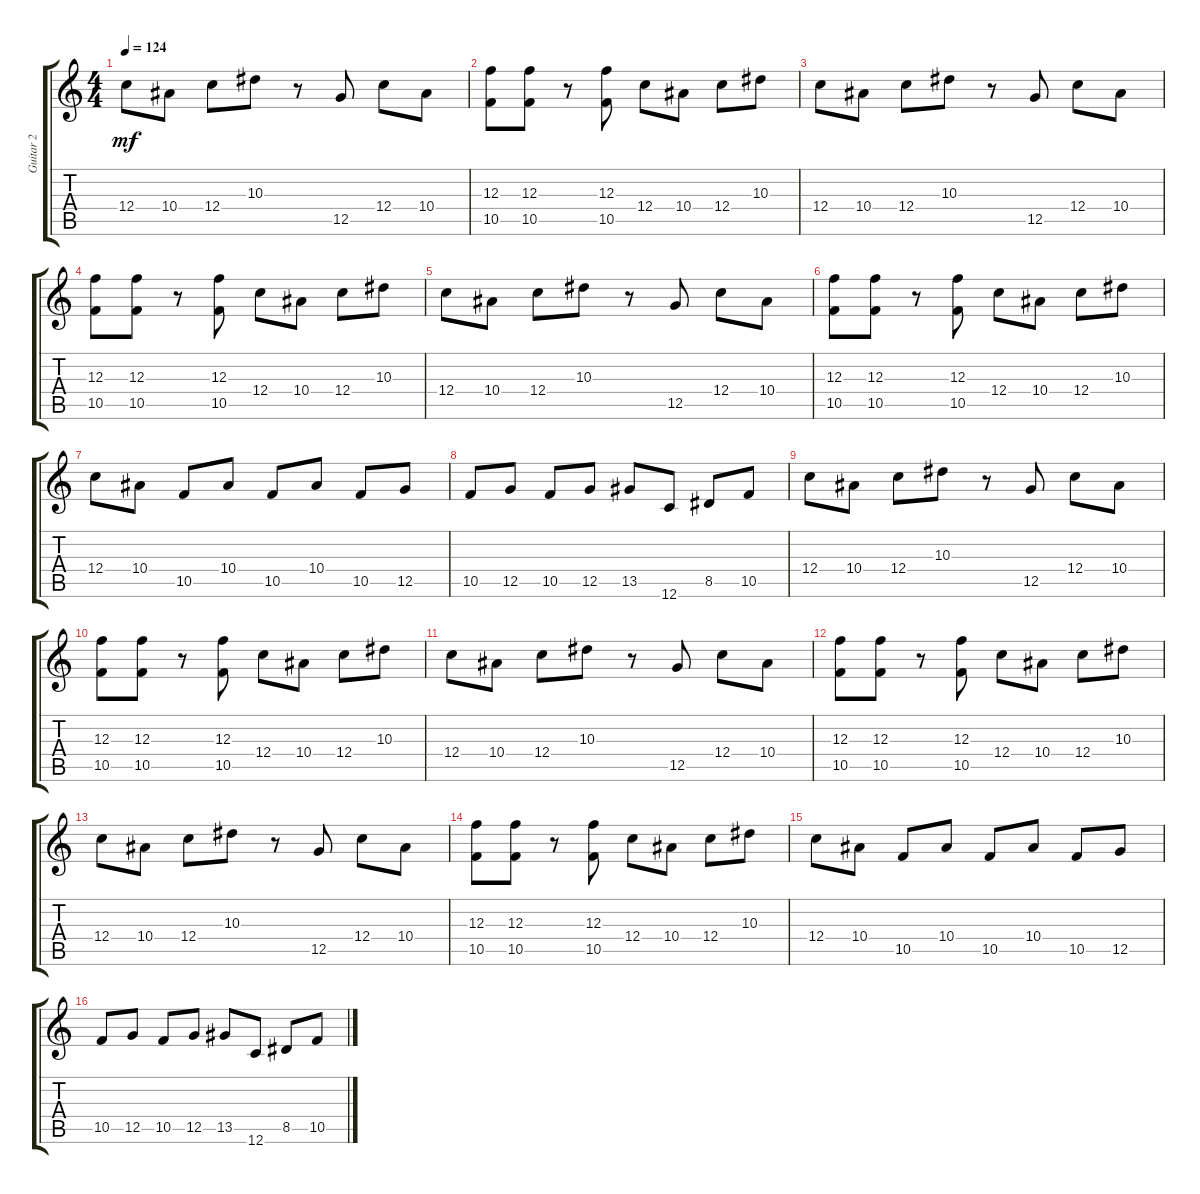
\track ("Guitar 2" "Guitar 2") {instrument electricguitarclean}
\staff {score tabs}
\tuning (D4 A3 F3 C3 G2 C2) {hide}
\ts (4 4)
\tempo 124
\clef g2
\ks c
12.4.8{dy mf} 10.4.8 12.4.8 10.3.8 r.8 12.5.8 12.4.8 10.4.8 |
(12.3 10.5).8 (12.3 10.5).8 r.8 (12.3 10.5).8 12.4.8 10.4.8 12.4.8 10.3.8 |
12.4.8 10.4.8 12.4.8 10.3.8 r.8 12.5.8 12.4.8 10.4.8 |
(12.3 10.5).8 (12.3 10.5).8 r.8 (12.3 10.5).8 12.4.8 10.4.8 12.4.8 10.3.8 |
12.4.8 10.4.8 12.4.8 10.3.8 r.8 12.5.8 12.4.8 10.4.8 |
(12.3 10.5).8 (12.3 10.5).8 r.8 (12.3 10.5).8 12.4.8 10.4.8 12.4.8 10.3.8 |
12.4.8 10.4.8 10.5.8 10.4.8 10.5.8 10.4.8 10.5.8 12.5.8 |
10.5.8 12.5.8 10.5.8 12.5.8 13.5.8 12.6.8 8.5.8 10.5.8 |
12.4.8 10.4.8 12.4.8 10.3.8 r.8 12.5.8 12.4.8 10.4.8 |
(12.3 10.5).8 (12.3 10.5).8 r.8 (12.3 10.5).8 12.4.8 10.4.8 12.4.8 10.3.8 |
12.4.8 10.4.8 12.4.8 10.3.8 r.8 12.5.8 12.4.8 10.4.8 |
(12.3 10.5).8 (12.3 10.5).8 r.8 (12.3 10.5).8 12.4.8 10.4.8 12.4.8 10.3.8 |
12.4.8 10.4.8 12.4.8 10.3.8 r.8 12.5.8 12.4.8 10.4.8 |
(12.3 10.5).8 (12.3 10.5).8 r.8 (12.3 10.5).8 12.4.8 10.4.8 12.4.8 10.3.8 |
12.4.8 10.4.8 10.5.8 10.4.8 10.5.8 10.4.8 10.5.8 12.5.8 |
10.5.8 12.5.8 10.5.8 12.5.8 13.5.8 12.6.8 8.5.8 10.5.8
